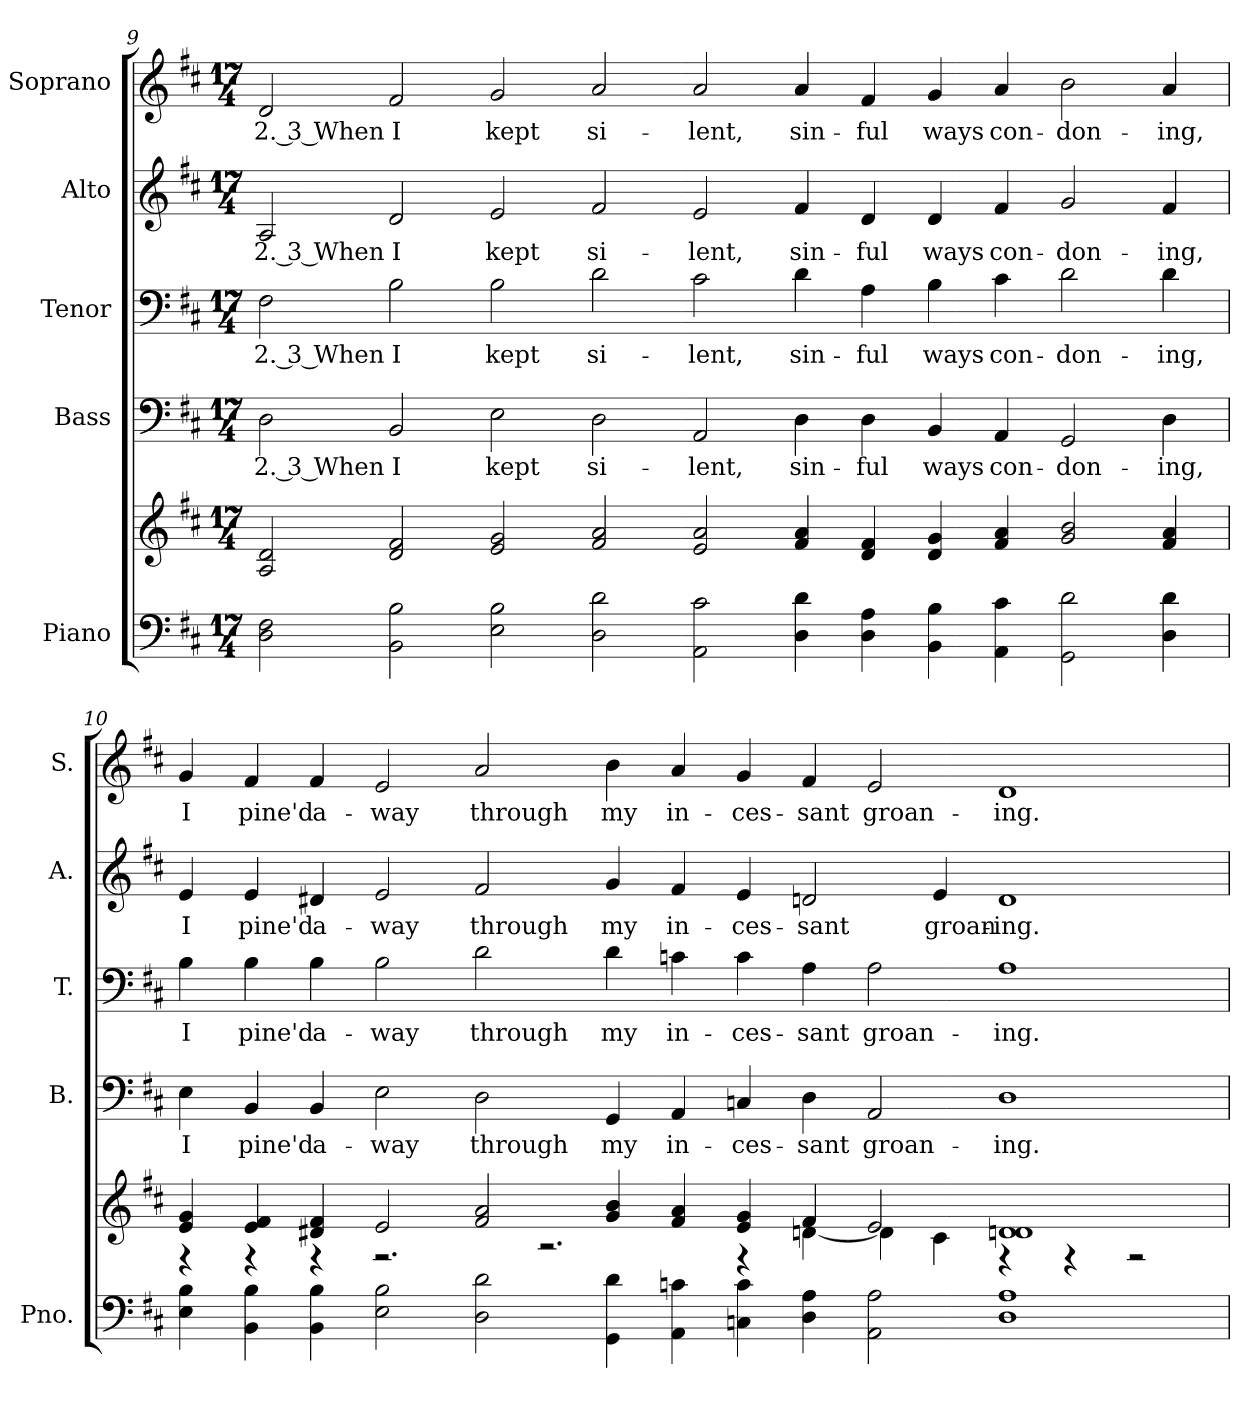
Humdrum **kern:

**kern	**kern	**kern	**text	**kern	**text	**kern	**text	**kern	**text
*part5	*part5	*part4	*part4	*part3	*part3	*part2	*part2	*part1	*part1
*staff6	*staff5	*staff4	*staff4	*staff3	*staff3	*staff2	*staff2	*staff1	*staff1
*I"Piano	*	*I"Bass	*	*I"Tenor	*	*I"Alto	*	*I"Soprano	*
*I'Pno.	*	*I'B.	*	*I'T.	*	*I'A.	*	*I'S.	*
!!LO:PB:g=z
*clefF4	*clefG2	*clefF4	*	*clefF4	*	*clefG2	*	*clefG2	*
*k[f#c#]	*k[f#c#]	*k[f#c#]	*	*k[f#c#]	*	*k[f#c#]	*	*k[f#c#]	*
*D:	*D:	*D:	*	*D:	*	*D:	*	*D:	*
*M17/4	*M17/4	*M17/4	*	*M17/4	*	*M17/4	*	*M17/4	*
=9	=9	=9	=9	=9	=9	=9	=9	=9	=9
!	!	!	!LO:LY:b:color=#000000	!	!	!	!	!	!
!	!	!	!	!	!LO:LY:b:color=#000000	!	!	!	!
!	!	!	!	!	!	!	!LO:LY:b:color=#000000	!	!
!	!	!	!	!	!	!	!	!	!LO:LY:b:color=#000000
2Di\ 2F#i	2Ai/ 2di	2Di\	2. 3 When	2F#i\	2. 3 When	2Ai/	2. 3 When	2di/	2. 3 When
!	!	!	!LO:LY:b:color=#000000	!	!	!	!	!	!
!	!	!	!	!	!LO:LY:b:color=#000000	!	!	!	!
!	!	!	!	!	!	!	!LO:LY:b:color=#000000	!	!
!	!	!	!	!	!	!	!	!	!LO:LY:b:color=#000000
2BBi\ 2Bi	2di/ 2f#i	2BBi/	I	2Bi\	I	2di/	I	2f#i/	I
!	!	!	!LO:LY:b:color=#000000	!	!	!	!	!	!
!	!	!	!	!	!LO:LY:b:color=#000000	!	!	!	!
!	!	!	!	!	!	!	!LO:LY:b:color=#000000	!	!
!	!	!	!	!	!	!	!	!	!LO:LY:b:color=#000000
2Ei\ 2Bi	2ei/ 2gi	2Ei\	kept	2Bi\	kept	2ei/	kept	2gi/	kept
!	!	!	!LO:LY:b:color=#000000	!	!	!	!	!	!
!	!	!	!	!	!LO:LY:b:color=#000000	!	!	!	!
!	!	!	!	!	!	!	!LO:LY:b:color=#000000	!	!
!	!	!	!	!	!	!	!	!	!LO:LY:b:color=#000000
2Di\ 2di	2f#i/ 2ai	2Di\	si-	2di\	si-	2f#i/	si-	2ai/	si-
!	!	!	!LO:LY:b:color=#000000	!	!	!	!	!	!
!	!	!	!	!	!LO:LY:b:color=#000000	!	!	!	!
!	!	!	!	!	!	!	!LO:LY:b:color=#000000	!	!
!	!	!	!	!	!	!	!	!	!LO:LY:b:color=#000000
2AAi\ 2c#i	2ei/ 2ai	2AAi/	-lent,	2c#i\	-lent,	2ei/	-lent,	2ai/	-lent,
!	!	!	!LO:LY:b:color=#000000	!	!	!	!	!	!
!	!	!	!	!	!LO:LY:b:color=#000000	!	!	!	!
!	!	!	!	!	!	!	!LO:LY:b:color=#000000	!	!
!	!	!	!	!	!	!	!	!	!LO:LY:b:color=#000000
4Di\ 4di	4f#i/ 4ai	4Di\	sin-	4di\	sin-	4f#i/	sin-	4ai/	sin-
!	!	!	!LO:LY:b:color=#000000	!	!	!	!	!	!
!	!	!	!	!	!LO:LY:b:color=#000000	!	!	!	!
!	!	!	!	!	!	!	!LO:LY:b:color=#000000	!	!
!	!	!	!	!	!	!	!	!	!LO:LY:b:color=#000000
4Di\ 4Ai	4di/ 4f#i	4Di\	-ful	4Ai\	-ful	4di/	-ful	4f#i/	-ful
!	!	!	!LO:LY:b:color=#000000	!	!	!	!	!	!
!	!	!	!	!	!LO:LY:b:color=#000000	!	!	!	!
!	!	!	!	!	!	!	!LO:LY:b:color=#000000	!	!
!	!	!	!	!	!	!	!	!	!LO:LY:b:color=#000000
4BBi\ 4Bi	4di/ 4gi	4BBi/	ways	4Bi\	ways	4di/	ways	4gi/	ways
!	!	!	!LO:LY:b:color=#000000	!	!	!	!	!	!
!	!	!	!	!	!LO:LY:b:color=#000000	!	!	!	!
!	!	!	!	!	!	!	!LO:LY:b:color=#000000	!	!
!	!	!	!	!	!	!	!	!	!LO:LY:b:color=#000000
4AAi\ 4c#i	4f#i/ 4ai	4AAi/	con-	4c#i\	con-	4f#i/	con-	4ai/	con-
!	!	!	!LO:LY:b:color=#000000	!	!	!	!	!	!
!	!	!	!	!	!LO:LY:b:color=#000000	!	!	!	!
!	!	!	!	!	!	!	!LO:LY:b:color=#000000	!	!
!	!	!	!	!	!	!	!	!	!LO:LY:b:color=#000000
2GGi\ 2di	2gi/ 2bi	2GGi/	-don-	2di\	-don-	2gi/	-don-	2bi\	-don-
!	!	!	!LO:LY:b:color=#000000	!	!	!	!	!	!
!	!	!	!	!	!LO:LY:b:color=#000000	!	!	!	!
!	!	!	!	!	!	!	!LO:LY:b:color=#000000	!	!
!	!	!	!	!	!	!	!	!	!LO:LY:b:color=#000000
4Di\ 4di	4f#i/ 4ai	4Di\	-ing,	4di\	-ing,	4f#i/	-ing,	4ai/	-ing,
!!LO:PB:g=z
=10	=10	=10	=10	=10	=10	=10	=10	=10	=10
*	*^	*	*	*	*	*	*	*	*
!	!	!	!	!LO:LY:b:color=#000000	!	!	!	!	!	!
!	!	!	!	!	!	!LO:LY:b:color=#000000	!	!	!	!
!	!	!	!	!	!	!	!	!LO:LY:b:color=#000000	!	!
!	!	!	!	!	!	!	!	!	!	!LO:LY:b:color=#000000
4Ei\ 4Bi	4ei/ 4gi	4r	4Ei\	I	4Bi\	I	4ei/	I	4gi/	I
!	!	!	!	!LO:LY:b:color=#000000	!	!	!	!	!	!
!	!	!	!	!	!	!LO:LY:b:color=#000000	!	!	!	!
!	!	!	!	!	!	!	!	!LO:LY:b:color=#000000	!	!
!	!	!	!	!	!	!	!	!	!	!LO:LY:b:color=#000000
4BBi\ 4Bi	4ei/ 4f#i	4r	4BBi/	pine'd	4Bi\	pine'd	4ei/	pine'd	4f#i/	pine'd
!	!	!	!	!LO:LY:b:color=#000000	!	!	!	!	!	!
!	!	!	!	!	!	!LO:LY:b:color=#000000	!	!	!	!
!	!	!	!	!	!	!	!	!LO:LY:b:color=#000000	!	!
!	!	!	!	!	!	!	!	!	!	!LO:LY:b:color=#000000
4BBi\ 4Bi	4d#Xi/ 4f#i	4r	4BBi/	a-	4Bi\	a-	4d#Xi/	a-	4f#i/	a-
!	!	!	!	!LO:LY:b:color=#000000	!	!	!	!	!	!
!	!	!	!	!	!	!LO:LY:b:color=#000000	!	!	!	!
!	!	!	!	!	!	!	!	!LO:LY:b:color=#000000	!	!
!	!	!	!	!	!	!	!	!	!	!LO:LY:b:color=#000000
2Ei\ 2Bi	2ei/	2.r	2Ei\	-way	2Bi\	-way	2ei/	-way	2ei/	-way
!	!	!	!	!LO:LY:b:color=#000000	!	!	!	!	!	!
!	!	!	!	!	!	!LO:LY:b:color=#000000	!	!	!	!
!	!	!	!	!	!	!	!	!LO:LY:b:color=#000000	!	!
!	!	!	!	!	!	!	!	!	!	!LO:LY:b:color=#000000
2Di\ 2di	2f#i/ 2ai	.	2Di\	through	2di\	through	2f#i/	through	2ai/	through
.	.	2.r	.	.	.	.	.	.	.	.
!	!	!	!	!LO:LY:b:color=#000000	!	!	!	!	!	!
!	!	!	!	!	!	!LO:LY:b:color=#000000	!	!	!	!
!	!	!	!	!	!	!	!	!LO:LY:b:color=#000000	!	!
!	!	!	!	!	!	!	!	!	!	!LO:LY:b:color=#000000
4GGi\ 4di	4gi/ 4bi	.	4GGi/	my	4di\	my	4gi/	my	4bi\	my
!	!	!	!	!LO:LY:b:color=#000000	!	!	!	!	!	!
!	!	!	!	!	!	!LO:LY:b:color=#000000	!	!	!	!
!	!	!	!	!	!	!	!	!LO:LY:b:color=#000000	!	!
!	!	!	!	!	!	!	!	!	!	!LO:LY:b:color=#000000
4AAi\ 4cni	4f#i/ 4ai	.	4AAi/	in-	4cni\	in-	4f#i/	in-	4ai/	in-
!	!	!	!	!LO:LY:b:color=#000000	!	!	!	!	!	!
!	!	!	!	!	!	!LO:LY:b:color=#000000	!	!	!	!
!	!	!	!	!	!	!	!	!LO:LY:b:color=#000000	!	!
!	!	!	!	!	!	!	!	!	!	!LO:LY:b:color=#000000
4Cni\ 4ci	4ei/ 4gi	4r	4Cni/	-ces-	4ci\	-ces-	4ei/	-ces-	4gi/	-ces-
!	!	!	!	!LO:LY:b:color=#000000	!	!	!	!	!	!
!	!	!	!	!	!	!LO:LY:b:color=#000000	!	!	!	!
!	!	!	!	!	!	!	!	!LO:LY:b:color=#000000	!	!
!	!	!	!	!	!	!	!	!	!	!LO:LY:b:color=#000000
4Di\ 4Ai	4f#i/	[<4dni\	4Di\	-sant	4Ai\	-sant	2dni/	-sant	4f#i/	-sant
!	!	!	!	!LO:LY:b:color=#000000	!	!	!	!	!	!
!	!	!	!	!	!	!LO:LY:b:color=#000000	!	!	!	!
!	!	!	!	!	!	!	!	!	!	!LO:LY:b:color=#000000
2AAi\ 2Ai	2ei/	4di\]	2AAi/	groan-	2Ai\	groan-	.	.	2ei/	groan-
!	!	!	!	!	!	!	!	!LO:LY:b:color=#000000	!	!
.	.	4c#i\	.	.	.	.	4ei/	groan-	.	.
!	!	!	!	!LO:LY:b:color=#000000	!	!	!	!	!	!
!	!	!	!	!	!	!LO:LY:b:color=#000000	!	!	!	!
!	!	!	!	!	!	!	!	!LO:LY:b:color=#000000	!	!
!	!	!	!	!	!	!	!	!	!	!LO:LY:b:color=#000000
1Di 1Ai	1dni 1di	4r	1Di	-ing.	1Ai	-ing.	1di	-ing.	1di	-ing.
.	.	4r	.	.	.	.	.	.	.	.
.	.	2r	.	.	.	.	.	.	.	.
*	*v	*v	*	*	*	*	*	*	*	*
=	=	=	=	=	=	=	=	=	=
*-	*-	*-	*-	*-	*-	*-	*-	*-	*-
